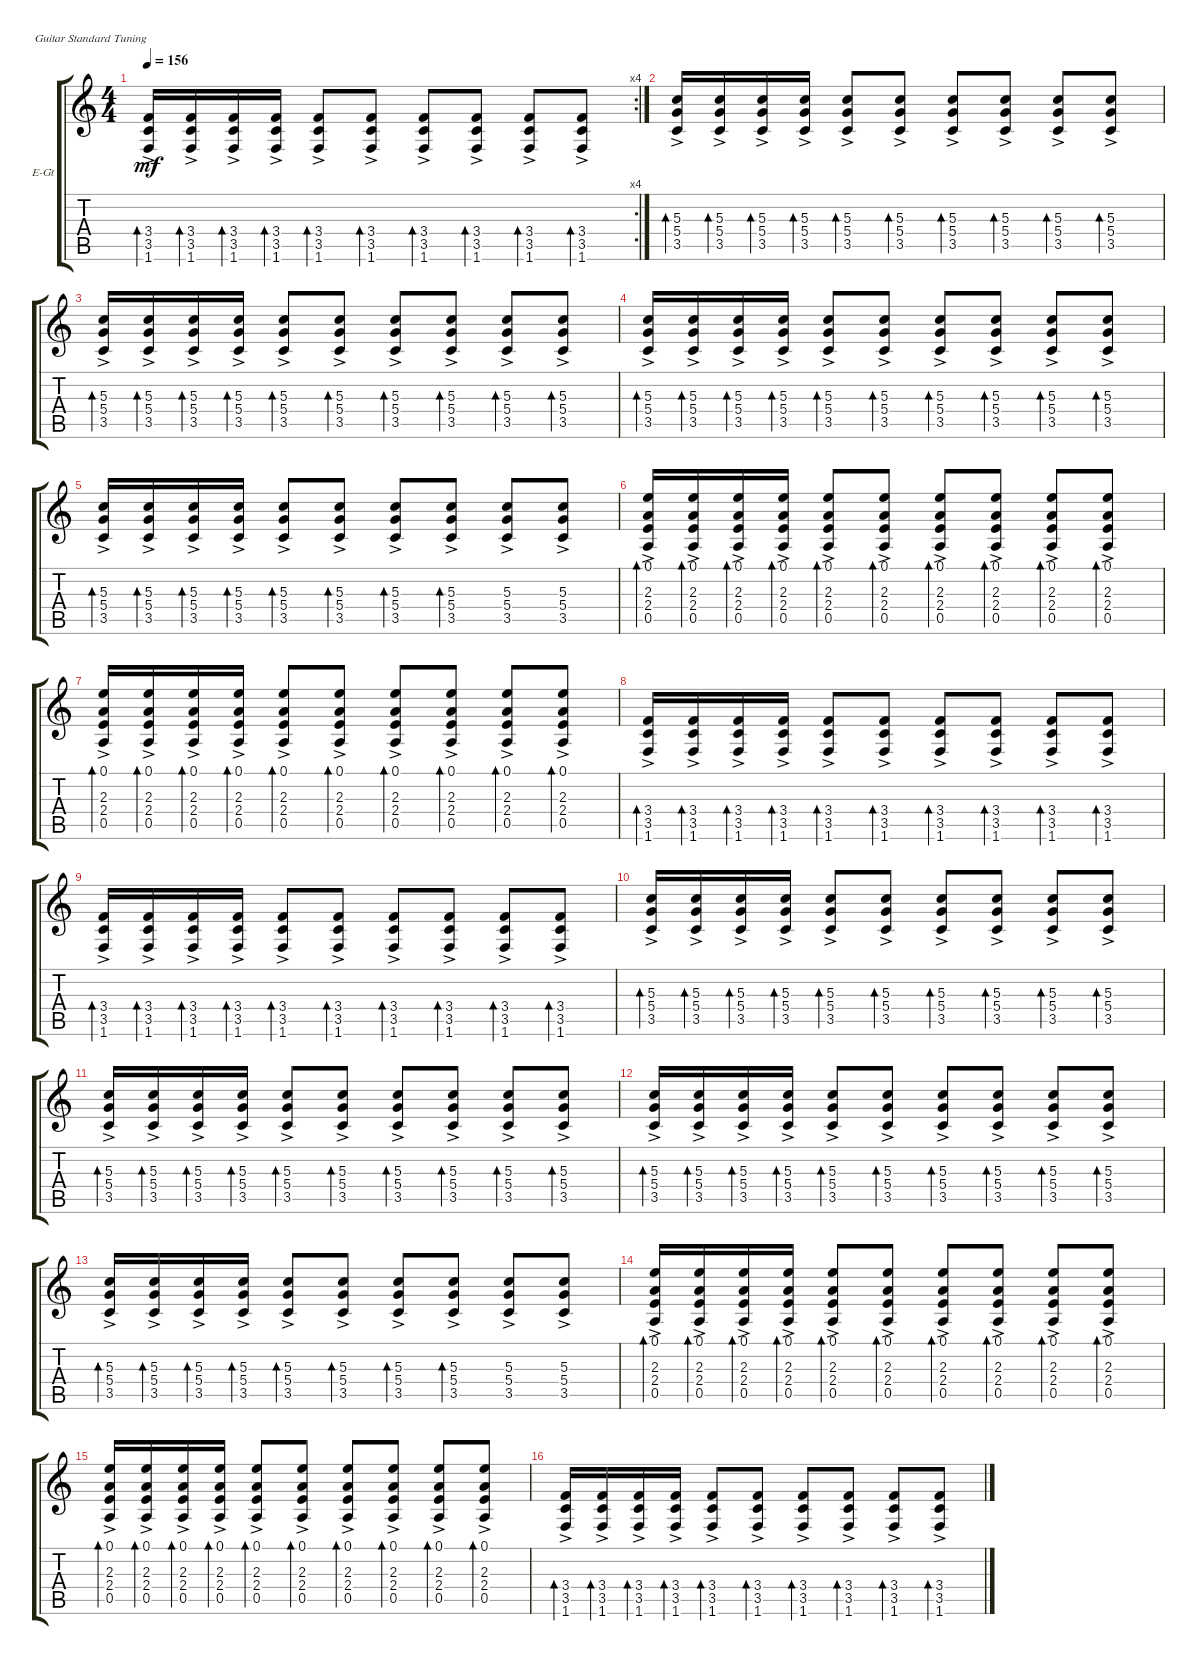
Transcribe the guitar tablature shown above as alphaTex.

\defaultSystemsLayout 4
\bracketExtendMode groupsimilarinstruments
\firstSystemTrackNameOrientation horizontal
\otherSystemsTrackNameOrientation horizontal
\track ("Electric Guitar" "E-Gt") {instrument distortionguitar}
\staff {score tabs}
\tuning (E4 B3 G3 D3 A2 E2)
\rc 4
\ts (4 4)
\tempo 156
\clef g2
\ks c
(1.6{ac} 3.5{ac} 3.4{ac}).16{bd 30 dy mf} (1.6{ac} 3.5{ac} 3.4{ac}).16{bd 30} (1.6{ac} 3.5{ac} 3.4{ac}).16{bd 30} (1.6{ac} 3.5{ac} 3.4{ac}).16{bd 30} (1.6{ac} 3.5{ac} 3.4{ac}).8{bd 30} (1.6{ac} 3.5{ac} 3.4{ac}).8{bd 30} (1.6{ac} 3.5{ac} 3.4{ac}).8{bd 30} (1.6{ac} 3.5{ac} 3.4{ac}).8{bd 30} (1.6{ac} 3.5{ac} 3.4{ac}).8{bd 30} (1.6{ac} 3.5{ac} 3.4{ac}).8{bd 30} |
(3.5{ac} 5.4{ac} 5.3{ac}).16{bd 30} (3.5{ac} 5.4{ac} 5.3{ac}).16{bd 30} (3.5{ac} 5.4{ac} 5.3{ac}).16{bd 30} (3.5{ac} 5.4{ac} 5.3{ac}).16{bd 30} (3.5{ac} 5.4{ac} 5.3{ac}).8{bd 30} (3.5{ac} 5.4{ac} 5.3{ac}).8{bd 30} (3.5{ac} 5.4{ac} 5.3{ac}).8{bd 30} (3.5{ac} 5.4{ac} 5.3{ac}).8{bd 30} (3.5{ac} 5.4{ac} 5.3{ac}).8{bd 30} (3.5{ac} 5.4{ac} 5.3{ac}).8{bd 30} |
(3.5{ac} 5.4{ac} 5.3{ac}).16{bd 30} (3.5{ac} 5.4{ac} 5.3{ac}).16{bd 30} (3.5{ac} 5.4{ac} 5.3{ac}).16{bd 30} (3.5{ac} 5.4{ac} 5.3{ac}).16{bd 30} (3.5{ac} 5.4{ac} 5.3{ac}).8{bd 30} (3.5{ac} 5.4{ac} 5.3{ac}).8{bd 30} (3.5{ac} 5.4{ac} 5.3{ac}).8{bd 30} (3.5{ac} 5.4{ac} 5.3{ac}).8{bd 30} (5.4{ac} 5.3{ac} 3.5{ac}).8{bd 30} (3.5{ac} 5.4{ac} 5.3{ac}).8{bd 30} |
(3.5{ac} 5.4{ac} 5.3{ac}).16{bd 30} (3.5{ac} 5.4{ac} 5.3{ac}).16{bd 30} (3.5{ac} 5.4{ac} 5.3{ac}).16{bd 30} (3.5{ac} 5.4{ac} 5.3{ac}).16{bd 30} (3.5{ac} 5.4{ac} 5.3{ac}).8{bd 30} (3.5{ac} 5.4{ac} 5.3{ac}).8{bd 30} (3.5{ac} 5.4{ac} 5.3{ac}).8{bd 30} (3.5{ac} 5.4{ac} 5.3{ac}).8{bd 30} (3.5{ac} 5.4{ac} 5.3{ac}).8{bd 30} (3.5{ac} 5.4{ac} 5.3{ac}).8{bd 30} |
(3.5{ac} 5.4{ac} 5.3{ac}).16{bd 30} (3.5{ac} 5.4{ac} 5.3{ac}).16{bd 30} (3.5{ac} 5.4{ac} 5.3{ac}).16{bd 30} (3.5{ac} 5.4{ac} 5.3{ac}).16{bd 30} (3.5{ac} 5.4{ac} 5.3{ac}).8{bd 30} (3.5{ac} 5.4{ac} 5.3{ac}).8{bd 30} (3.5{ac} 5.4{ac} 5.3{ac}).8{bd 30} (3.5{ac} 5.4{ac} 5.3{ac}).8{bd 30} (5.3{ac} 5.4{ac} 3.5{ac}).8 (5.3{ac} 5.4{ac} 3.5{ac}).8 |
(0.5{ac} 2.4{ac} 2.3{ac} 0.1{ac}).16{bd 30} (0.5{ac} 2.4{ac} 2.3{ac} 0.1{ac}).16{bd 30} (0.5{ac} 2.4{ac} 2.3{ac} 0.1{ac}).16{bd 30} (0.5{ac} 2.4{ac} 2.3{ac} 0.1{ac}).16{bd 30} (0.5{ac} 2.4{ac} 2.3{ac} 0.1{ac}).8{bd 30} (0.5{ac} 2.4{ac} 2.3{ac} 0.1{ac}).8{bd 30} (0.5{ac} 2.4{ac} 2.3{ac} 0.1{ac}).8{bd 30} (0.5{ac} 2.4{ac} 2.3{ac} 0.1{ac}).8{bd 30} (0.5{ac} 2.4{ac} 2.3{ac} 0.1{ac}).8{bd 30} (0.5{ac} 2.4{ac} 2.3{ac} 0.1{ac}).8{bd 30} |
(0.5{ac} 2.4{ac} 2.3{ac} 0.1{ac}).16{bd 30} (0.5{ac} 2.4{ac} 2.3{ac} 0.1{ac}).16{bd 30} (0.5{ac} 2.4{ac} 2.3{ac} 0.1{ac}).16{bd 30} (0.5{ac} 2.4{ac} 2.3{ac} 0.1{ac}).16{bd 30} (0.5{ac} 2.4{ac} 2.3{ac} 0.1{ac}).8{bd 30} (0.5{ac} 2.4{ac} 2.3{ac} 0.1{ac}).8{bd 30} (0.5{ac} 2.4{ac} 2.3{ac} 0.1{ac}).8{bd 30} (0.5{ac} 2.4{ac} 2.3{ac} 0.1{ac}).8{bd 30} (0.5{ac} 2.4{ac} 2.3{ac} 0.1{ac}).8{bd 30} (0.5{ac} 2.4{ac} 2.3{ac} 0.1{ac}).8{bd 30} |
(1.6{ac} 3.5{ac} 3.4{ac}).16{bd 30} (1.6{ac} 3.5{ac} 3.4{ac}).16{bd 30} (1.6{ac} 3.5{ac} 3.4{ac}).16{bd 30} (1.6{ac} 3.5{ac} 3.4{ac}).16{bd 30} (1.6{ac} 3.5{ac} 3.4{ac}).8{bd 30} (1.6{ac} 3.5{ac} 3.4{ac}).8{bd 30} (1.6{ac} 3.5{ac} 3.4{ac}).8{bd 30} (1.6{ac} 3.5{ac} 3.4{ac}).8{bd 30} (1.6{ac} 3.5{ac} 3.4{ac}).8{bd 30} (1.6{ac} 3.5{ac} 3.4{ac}).8{bd 30} |
(1.6{ac} 3.5{ac} 3.4{ac}).16{bd 30} (1.6{ac} 3.5{ac} 3.4{ac}).16{bd 30} (1.6{ac} 3.5{ac} 3.4{ac}).16{bd 30} (1.6{ac} 3.5{ac} 3.4{ac}).16{bd 30} (1.6{ac} 3.5{ac} 3.4{ac}).8{bd 30} (1.6{ac} 3.5{ac} 3.4{ac}).8{bd 30} (1.6{ac} 3.5{ac} 3.4{ac}).8{bd 30} (1.6{ac} 3.5{ac} 3.4{ac}).8{bd 30} (1.6{ac} 3.5{ac} 3.4{ac}).8{bd 30} (1.6{ac} 3.5{ac} 3.4{ac}).8{bd 30} |
(3.5{ac} 5.4{ac} 5.3{ac}).16{bd 30} (3.5{ac} 5.4{ac} 5.3{ac}).16{bd 30} (3.5{ac} 5.4{ac} 5.3{ac}).16{bd 30} (3.5{ac} 5.4{ac} 5.3{ac}).16{bd 30} (3.5{ac} 5.4{ac} 5.3{ac}).8{bd 30} (3.5{ac} 5.4{ac} 5.3{ac}).8{bd 30} (3.5{ac} 5.4{ac} 5.3{ac}).8{bd 30} (3.5{ac} 5.4{ac} 5.3{ac}).8{bd 30} (3.5{ac} 5.4{ac} 5.3{ac}).8{bd 30} (3.5{ac} 5.4{ac} 5.3{ac}).8{bd 30} |
(3.5{ac} 5.4{ac} 5.3{ac}).16{bd 30} (3.5{ac} 5.4{ac} 5.3{ac}).16{bd 30} (3.5{ac} 5.4{ac} 5.3{ac}).16{bd 30} (3.5{ac} 5.4{ac} 5.3{ac}).16{bd 30} (3.5{ac} 5.4{ac} 5.3{ac}).8{bd 30} (3.5{ac} 5.4{ac} 5.3{ac}).8{bd 30} (3.5{ac} 5.4{ac} 5.3{ac}).8{bd 30} (3.5{ac} 5.4{ac} 5.3{ac}).8{bd 30} (5.4{ac} 5.3{ac} 3.5{ac}).8{bd 30} (3.5{ac} 5.4{ac} 5.3{ac}).8{bd 30} |
(3.5{ac} 5.4{ac} 5.3{ac}).16{bd 30} (3.5{ac} 5.4{ac} 5.3{ac}).16{bd 30} (3.5{ac} 5.4{ac} 5.3{ac}).16{bd 30} (3.5{ac} 5.4{ac} 5.3{ac}).16{bd 30} (3.5{ac} 5.4{ac} 5.3{ac}).8{bd 30} (3.5{ac} 5.4{ac} 5.3{ac}).8{bd 30} (3.5{ac} 5.4{ac} 5.3{ac}).8{bd 30} (3.5{ac} 5.4{ac} 5.3{ac}).8{bd 30} (3.5{ac} 5.4{ac} 5.3{ac}).8{bd 30} (3.5{ac} 5.4{ac} 5.3{ac}).8{bd 30} |
(3.5{ac} 5.4{ac} 5.3{ac}).16{bd 30} (3.5{ac} 5.4{ac} 5.3{ac}).16{bd 30} (3.5{ac} 5.4{ac} 5.3{ac}).16{bd 30} (3.5{ac} 5.4{ac} 5.3{ac}).16{bd 30} (3.5{ac} 5.4{ac} 5.3{ac}).8{bd 30} (3.5{ac} 5.4{ac} 5.3{ac}).8{bd 30} (3.5{ac} 5.4{ac} 5.3{ac}).8{bd 30} (3.5{ac} 5.4{ac} 5.3{ac}).8{bd 30} (5.3{ac} 5.4{ac} 3.5{ac}).8 (5.3{ac} 5.4{ac} 3.5{ac}).8 |
(0.5{ac} 2.4{ac} 2.3{ac} 0.1{ac}).16{bd 30} (0.5{ac} 2.4{ac} 2.3{ac} 0.1{ac}).16{bd 30} (0.5{ac} 2.4{ac} 2.3{ac} 0.1{ac}).16{bd 30} (0.5{ac} 2.4{ac} 2.3{ac} 0.1{ac}).16{bd 30} (0.5{ac} 2.4{ac} 2.3{ac} 0.1{ac}).8{bd 30} (0.5{ac} 2.4{ac} 2.3{ac} 0.1{ac}).8{bd 30} (0.5{ac} 2.4{ac} 2.3{ac} 0.1{ac}).8{bd 30} (0.5{ac} 2.4{ac} 2.3{ac} 0.1{ac}).8{bd 30} (0.5{ac} 2.4{ac} 2.3{ac} 0.1{ac}).8{bd 30} (0.5{ac} 2.4{ac} 2.3{ac} 0.1{ac}).8{bd 30} |
(0.5{ac} 2.4{ac} 2.3{ac} 0.1{ac}).16{bd 30} (0.5{ac} 2.4{ac} 2.3{ac} 0.1{ac}).16{bd 30} (0.5{ac} 2.4{ac} 2.3{ac} 0.1{ac}).16{bd 30} (0.5{ac} 2.4{ac} 2.3{ac} 0.1{ac}).16{bd 30} (0.5{ac} 2.4{ac} 2.3{ac} 0.1{ac}).8{bd 30} (0.5{ac} 2.4{ac} 2.3{ac} 0.1{ac}).8{bd 30} (0.5{ac} 2.4{ac} 2.3{ac} 0.1{ac}).8{bd 30} (0.5{ac} 2.4{ac} 2.3{ac} 0.1{ac}).8{bd 30} (0.5{ac} 2.4{ac} 2.3{ac} 0.1{ac}).8{bd 30} (0.5{ac} 2.4{ac} 2.3{ac} 0.1{ac}).8{bd 30} |
(1.6{ac} 3.5{ac} 3.4{ac}).16{bd 30} (1.6{ac} 3.5{ac} 3.4{ac}).16{bd 30} (1.6{ac} 3.5{ac} 3.4{ac}).16{bd 30} (1.6{ac} 3.5{ac} 3.4{ac}).16{bd 30} (1.6{ac} 3.5{ac} 3.4{ac}).8{bd 30} (1.6{ac} 3.5{ac} 3.4{ac}).8{bd 30} (1.6{ac} 3.5{ac} 3.4{ac}).8{bd 30} (1.6{ac} 3.5{ac} 3.4{ac}).8{bd 30} (1.6{ac} 3.5{ac} 3.4{ac}).8{bd 30} (1.6{ac} 3.5{ac} 3.4{ac}).8{bd 30}
